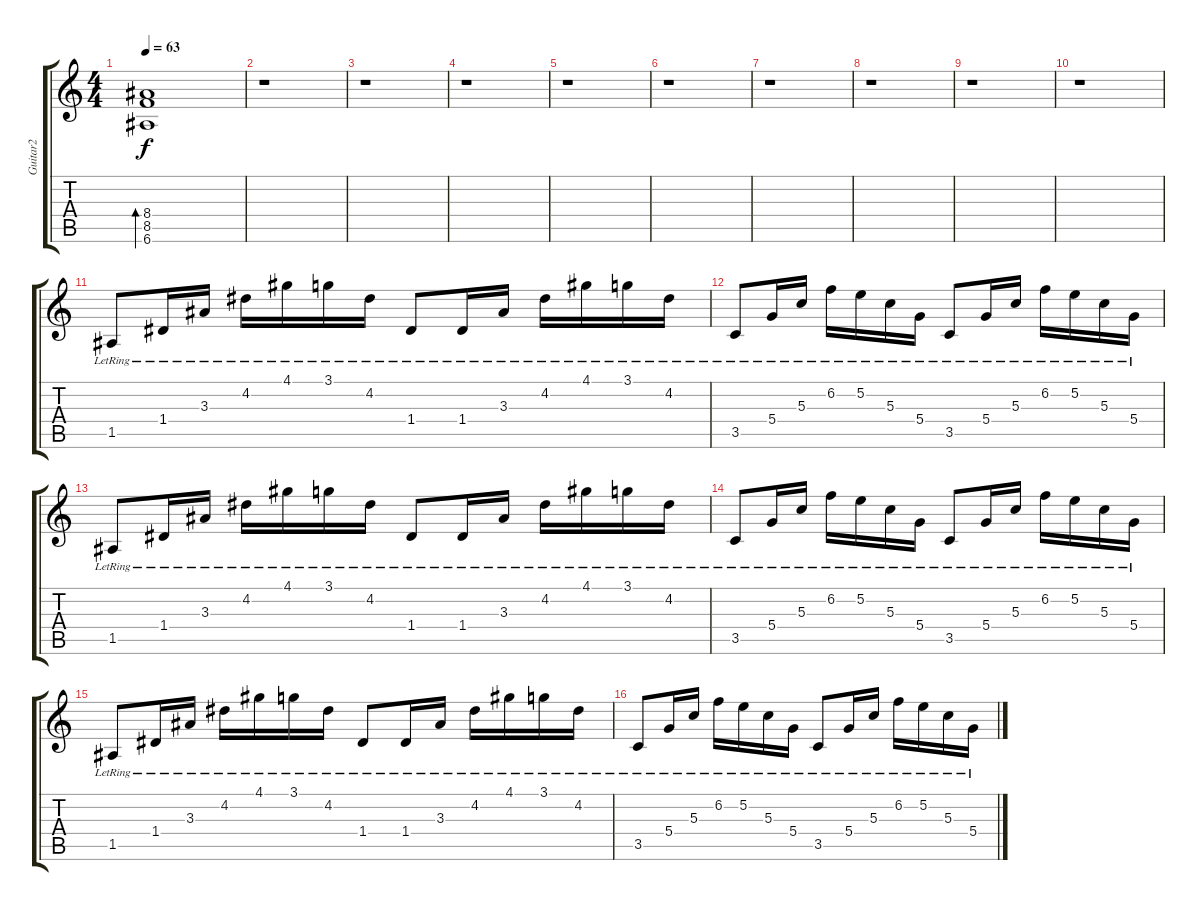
\track ("Guitar2" "Guitar2") {instrument electricguitarclean}
\staff {score tabs}
\tuning (E4 B3 G3 D3 A2 E2) {hide}
\ts (4 4)
\tempo 63
\clef g2
\ks c
(8.4 8.5 6.6).1{bd 240 dy f} |
r.1 |
r.1 |
r.1 |
r.1 |
r.1 |
r.1 |
r.1 |
r.1 |
r.1 |
1.5{lr}.8 1.4{lr}.16 3.3{lr}.16 4.2{lr}.16 4.1{lr}.16 3.1{lr}.16 4.2{lr}.16 1.4{lr}.8 1.4{lr}.16 3.3{lr}.16 4.2{lr}.16 4.1{lr}.16 3.1{lr}.16 4.2{lr}.16 |
3.5{lr}.8 5.4{lr}.16 5.3{lr}.16 6.2{lr}.16 5.2{lr}.16 5.3{lr}.16 5.4{lr}.16 3.5{lr}.8 5.4{lr}.16 5.3{lr}.16 6.2{lr}.16 5.2{lr}.16 5.3{lr}.16 5.4{lr}.16 |
1.5{lr}.8 1.4{lr}.16 3.3{lr}.16 4.2{lr}.16 4.1{lr}.16 3.1{lr}.16 4.2{lr}.16 1.4{lr}.8 1.4{lr}.16 3.3{lr}.16 4.2{lr}.16 4.1{lr}.16 3.1{lr}.16 4.2{lr}.16 |
3.5{lr}.8 5.4{lr}.16 5.3{lr}.16 6.2{lr}.16 5.2{lr}.16 5.3{lr}.16 5.4{lr}.16 3.5{lr}.8 5.4{lr}.16 5.3{lr}.16 6.2{lr}.16 5.2{lr}.16 5.3{lr}.16 5.4{lr}.16 |
1.5{lr}.8 1.4{lr}.16 3.3{lr}.16 4.2{lr}.16 4.1{lr}.16 3.1{lr}.16 4.2{lr}.16 1.4{lr}.8 1.4{lr}.16 3.3{lr}.16 4.2{lr}.16 4.1{lr}.16 3.1{lr}.16 4.2{lr}.16 |
3.5{lr}.8 5.4{lr}.16 5.3{lr}.16 6.2{lr}.16 5.2{lr}.16 5.3{lr}.16 5.4{lr}.16 3.5{lr}.8 5.4{lr}.16 5.3{lr}.16 6.2{lr}.16 5.2{lr}.16 5.3{lr}.16 5.4{lr}.16
